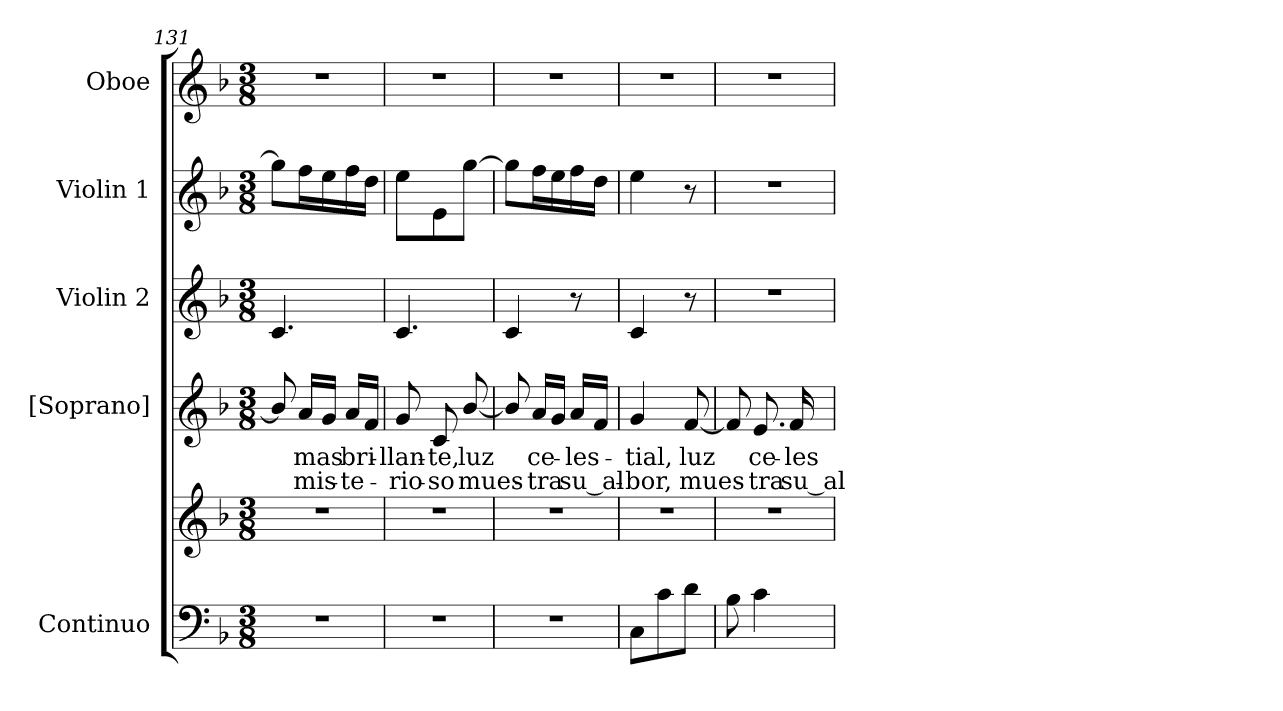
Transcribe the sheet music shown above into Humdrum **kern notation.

**kern	**kern	**kern	**text	**text	**kern	**kern	**kern
*part5	*part5	*part4	*part4	*part4	*part3	*part2	*part1
*staff6	*staff5	*staff4	*staff4	*staff4	*staff3	*staff2	*staff1
*I"Continuo	*	*I"[Soprano]	*	*	*I"Violin 2	*I"Violin 1	*I"Oboe
*I'Cont.	*	*I'S.	*	*	*I'Vln. 2	*I'Vln. 1	*I'Ob.
*clefF4	*clefG2	*clefG2	*	*	*clefG2	*clefG2	*clefG2
*k[b-]	*k[b-]	*k[b-]	*	*	*k[b-]	*k[b-]	*k[b-]
*F:	*F:	*F:	*	*	*F:	*F:	*F:
*M3/8	*M3/8	*M3/8	*	*	*M3/8	*M3/8	*M3/8
=131	=131	=131	=131	=131	=131	=131	=131
!LO:N:vis=1	!LO:N:vis=1	!	!	!	!	!	!LO:N:vis=1
4.r	4.r	8b-i/]	.	.	4.ci/	8ggi\L]	4.r
!	!	!	!LO:LY:b:color=#000000	!LO:LY:b:color=#000000	!	!	!
.	.	16ai/LL	mas	mis-	.	16ffi\L	.
.	.	16gi/JJ	.	.	.	16eei\	.
!	!	!	!LO:LY:b:color=#000000	!LO:LY:b:color=#000000	!	!	!
.	.	16ai/LL	bri-	-te-	.	16ffi\	.
.	.	16fi/JJ	.	.	.	16ddi\JJ	.
=132	=132	=132	=132	=132	=132	=132	=132
!LO:N:vis=1	!LO:N:vis=1	!	!	!	!	!	!
!	!	!	!LO:LY:b:color=#000000	!LO:LY:b:color=#000000	!	!	!LO:N:vis=1
4.r	4.r	8gi/	-llan-	-rio-	4.ci/	8eei\L	4.r
!	!	!	!LO:LY:b:color=#000000	!LO:LY:b:color=#000000	!	!	!
.	.	8ci/	-te,	-so	.	8ei\	.
!	!	!	!LO:LY:b:color=#000000	!LO:LY:b:color=#000000	!	!	!
.	.	[8b-i/	luz	mues-	.	[8ggi\J	.
!!LO:LB:g=z
=133	=133	=133	=133	=133	=133	=133	=133
!LO:N:vis=1	!LO:N:vis=1	!	!	!	!	!	!LO:N:vis=1
4.r	4.r	8b-i/]	.	.	4ci/	8ggi\L]	4.r
!	!	!	!LO:LY:b:color=#000000	!LO:LY:b:color=#000000	!	!	!
.	.	16ai/LL	ce-	-tra	.	16ffi\L	.
.	.	16gi/JJ	.	.	.	16eei\	.
!	!	!	!LO:LY:b:color=#000000	!LO:LY:b:color=#000000	!	!	!
.	.	16ai/LL	-les-	su_al-	8r	16ffi\	.
.	.	16fi/JJ	.	.	.	16ddi\JJ	.
=134	=134	=134	=134	=134	=134	=134	=134
!	!LO:N:vis=1	!	!	!	!	!	!
!	!	!	!LO:LY:b:color=#000000	!LO:LY:b:color=#000000	!	!	!LO:N:vis=1
8Ci\L	4.r	4gi/	-tial,	-bor,	4ci/	4eei\	4.r
8ci\	.	.	.	.	.	.	.
!	!	!	!LO:LY:b:color=#000000	!LO:LY:b:color=#000000	!	!	!
8di\J	.	[8fi/	luz	mues-	8r	8r	.
=135	=135	=135	=135	=135	=135	=135	=135
!	!LO:N:vis=1	!	!	!	!LO:N:vis=1	!LO:N:vis=1	!LO:N:vis=1
8B-i\	4.r	8fi/]	.	.	4.r	4.r	4.r
!	!	!	!LO:LY:b:color=#000000	!LO:LY:b:color=#000000	!	!	!
4ci\	.	8.ei/	ce-	-tra	.	.	.
!	!	!	!LO:LY:b:color=#000000	!LO:LY:b:color=#000000	!	!	!
.	.	16fi/	-les-	su_al-	.	.	.
=	=	=	=	=	=	=	=
*-	*-	*-	*-	*-	*-	*-	*-
